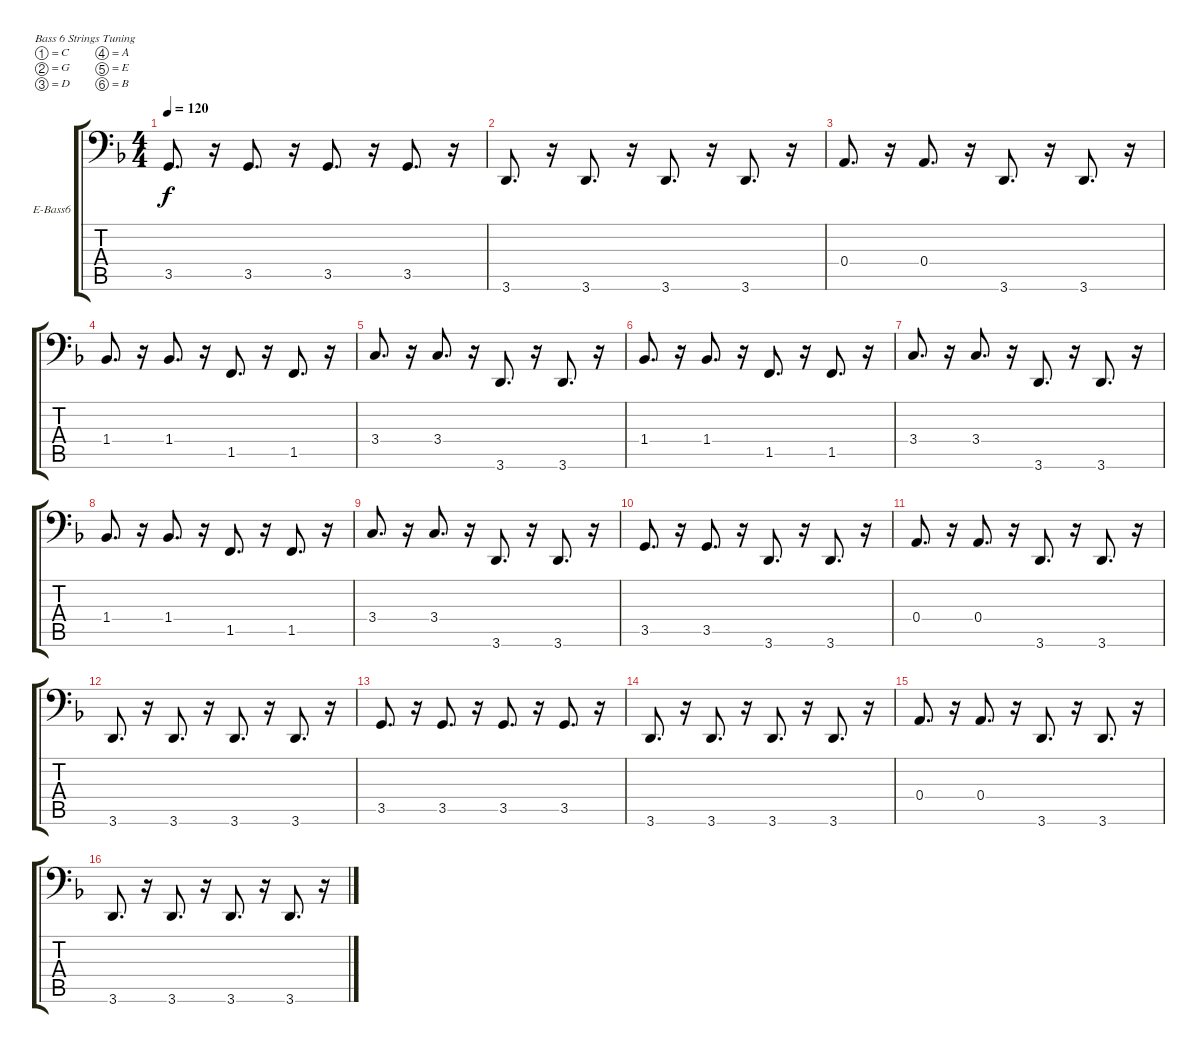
\defaultSystemsLayout 4
\bracketExtendMode groupsimilarinstruments
\firstSystemTrackNameOrientation horizontal
\otherSystemsTrackNameOrientation horizontal
\track ("Electric Bass" "E-Bass6") {instrument electricbassfinger}
\staff {score tabs}
\tuning (C3 G2 D2 A1 E1 B0)
\ts (4 4)
\tempo 120
\clef f4
\ks f
3.5.8{d dy f} r.16 3.5.8{d} r.16 3.5.8{d} r.16 3.5.8{d} r.16 |
3.6.8{d} r.16 3.6.8{d} r.16 3.6.8{d} r.16 3.6.8{d} r.16 |
0.4.8{d} r.16 0.4.8{d} r.16 3.6.8{d} r.16 3.6.8{d} r.16 |
1.4.8{d} r.16 1.4.8{d} r.16 1.5.8{d} r.16 1.5.8{d} r.16 |
3.4.8{d} r.16 3.4.8{d} r.16 3.6.8{d} r.16 3.6.8{d} r.16 |
1.4.8{d} r.16 1.4.8{d} r.16 1.5.8{d} r.16 1.5.8{d} r.16 |
3.4.8{d} r.16 3.4.8{d} r.16 3.6.8{d} r.16 3.6.8{d} r.16 |
1.4.8{d} r.16 1.4.8{d} r.16 1.5.8{d} r.16 1.5.8{d} r.16 |
3.4.8{d} r.16 3.4.8{d} r.16 3.6.8{d} r.16 3.6.8{d} r.16 |
3.5.8{d} r.16 3.5.8{d} r.16 3.6.8{d} r.16 3.6.8{d} r.16 |
0.4.8{d} r.16 0.4.8{d} r.16 3.6.8{d} r.16 3.6.8{d} r.16 |
3.6.8{d} r.16 3.6.8{d} r.16 3.6.8{d} r.16 3.6.8{d} r.16 |
3.5.8{d} r.16 3.5.8{d} r.16 3.5.8{d} r.16 3.5.8{d} r.16 |
3.6.8{d} r.16 3.6.8{d} r.16 3.6.8{d} r.16 3.6.8{d} r.16 |
0.4.8{d} r.16 0.4.8{d} r.16 3.6.8{d} r.16 3.6.8{d} r.16 |
3.6.8{d} r.16 3.6.8{d} r.16 3.6.8{d} r.16 3.6.8{d} r.16
